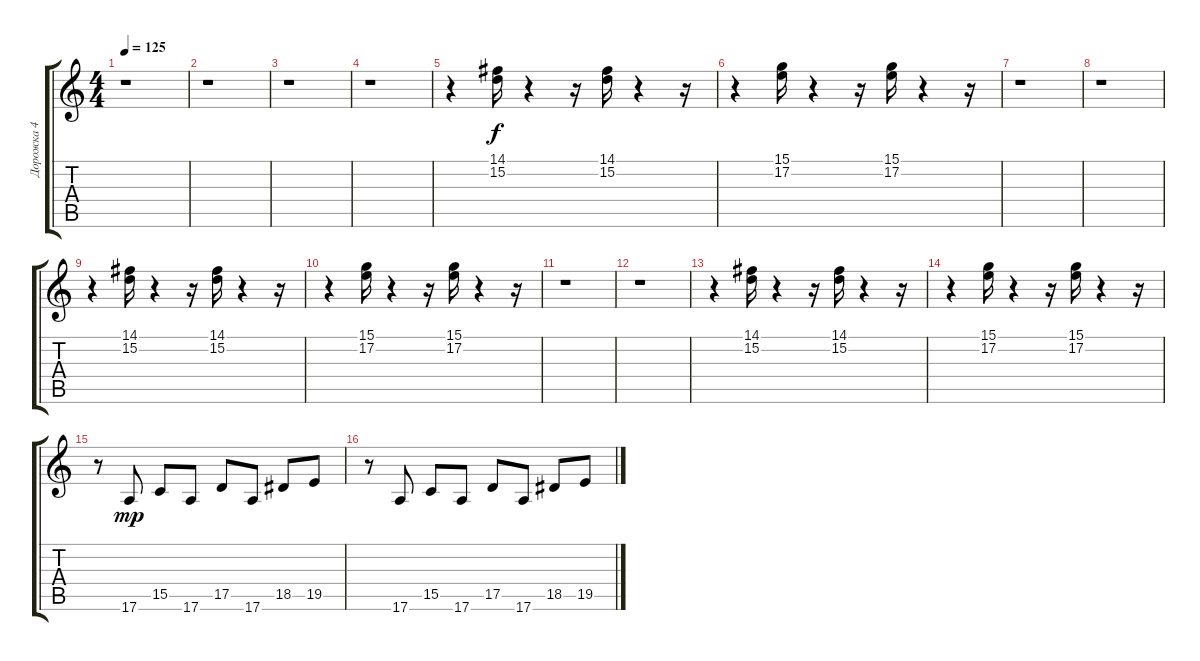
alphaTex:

\track ("Дорожка 4" "Дорожка 4") {instrument rockorgan}
\staff {score tabs}
\tuning (E4 B3 G3 D3 A2 E2) {hide}
\ts (4 4)
\tempo 125
\clef g2
\ks c
r.1{dy f} |
r.1 |
r.1 |
r.1 |
r.4 (14.1 15.2).16 r.4 r.16 (14.1 15.2).16 r.4 r.16 |
r.4 (15.1 17.2).16 r.4 r.16 (15.1 17.2).16 r.4 r.16 |
r.1 |
r.1 |
r.4 (14.1 15.2).16 r.4 r.16 (14.1 15.2).16 r.4 r.16 |
r.4 (15.1 17.2).16 r.4 r.16 (15.1 17.2).16 r.4 r.16 |
r.1 |
r.1 |
r.4 (14.1 15.2).16 r.4 r.16 (14.1 15.2).16 r.4 r.16 |
r.4 (15.1 17.2).16 r.4 r.16 (15.1 17.2).16 r.4 r.16 |
r.8 17.6.8{dy mp} 15.5.8 17.6.8 17.5.8 17.6.8 18.5.8 19.5.8 |
r.8 17.6.8 15.5.8 17.6.8 17.5.8 17.6.8 18.5.8 19.5.8
